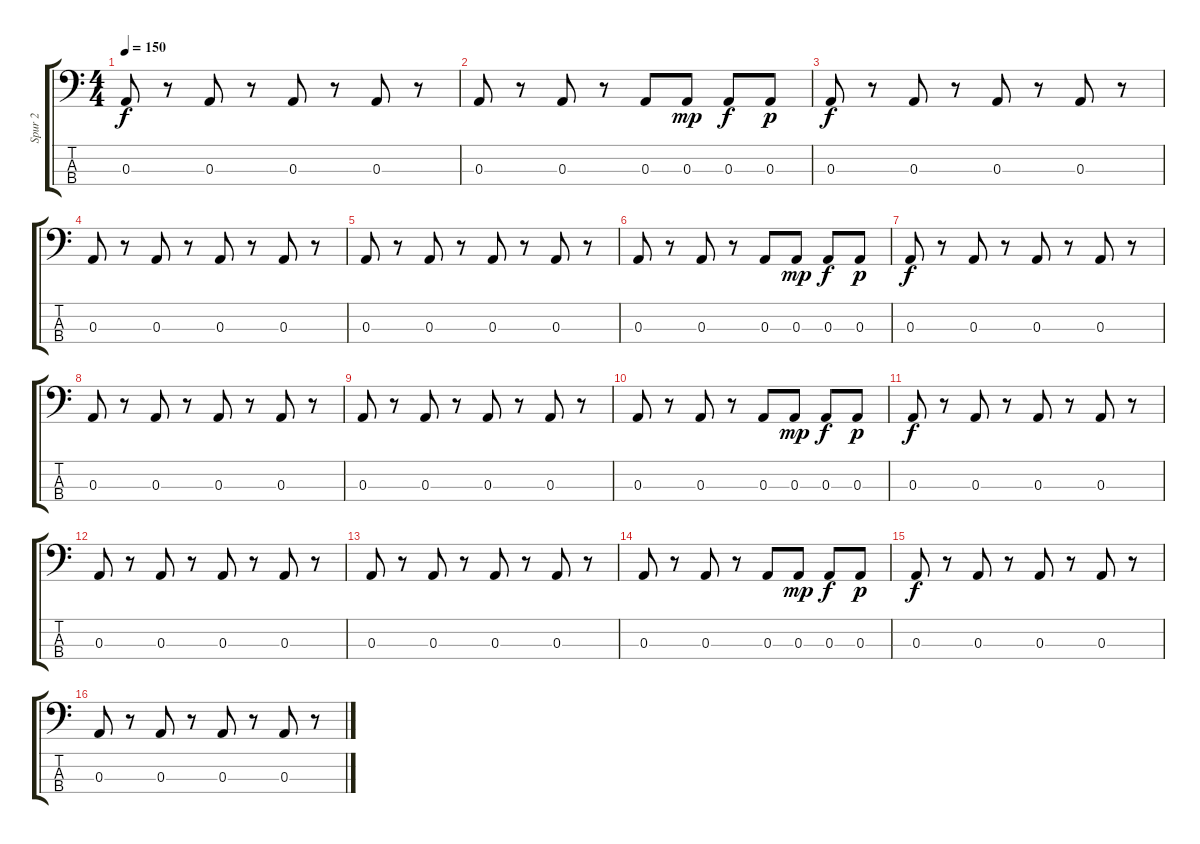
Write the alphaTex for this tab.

\track ("Spur 2" "Spur 2") {instrument slapbass2}
\staff {score tabs}
\tuning (G2 D2 A1 E1) {hide}
\ts (4 4)
\tempo 150
\clef f4
\ks c
0.3.8{dy f} r.8 0.3.8 r.8 0.3.8 r.8 0.3.8 r.8 |
0.3.8 r.8 0.3.8 r.8 0.3.8 0.3.8{dy mp} 0.3.8{dy f} 0.3.8{dy p} |
0.3.8{dy f} r.8 0.3.8 r.8 0.3.8 r.8 0.3.8 r.8 |
0.3.8 r.8 0.3.8 r.8 0.3.8 r.8 0.3.8 r.8 |
0.3.8 r.8 0.3.8 r.8 0.3.8 r.8 0.3.8 r.8 |
0.3.8 r.8 0.3.8 r.8 0.3.8 0.3.8{dy mp} 0.3.8{dy f} 0.3.8{dy p} |
0.3.8{dy f} r.8 0.3.8 r.8 0.3.8 r.8 0.3.8 r.8 |
0.3.8 r.8 0.3.8 r.8 0.3.8 r.8 0.3.8 r.8 |
0.3.8 r.8 0.3.8 r.8 0.3.8 r.8 0.3.8 r.8 |
0.3.8 r.8 0.3.8 r.8 0.3.8 0.3.8{dy mp} 0.3.8{dy f} 0.3.8{dy p} |
0.3.8{dy f} r.8 0.3.8 r.8 0.3.8 r.8 0.3.8 r.8 |
0.3.8 r.8 0.3.8 r.8 0.3.8 r.8 0.3.8 r.8 |
0.3.8 r.8 0.3.8 r.8 0.3.8 r.8 0.3.8 r.8 |
0.3.8 r.8 0.3.8 r.8 0.3.8 0.3.8{dy mp} 0.3.8{dy f} 0.3.8{dy p} |
0.3.8{dy f} r.8 0.3.8 r.8 0.3.8 r.8 0.3.8 r.8 |
0.3.8 r.8 0.3.8 r.8 0.3.8 r.8 0.3.8 r.8
